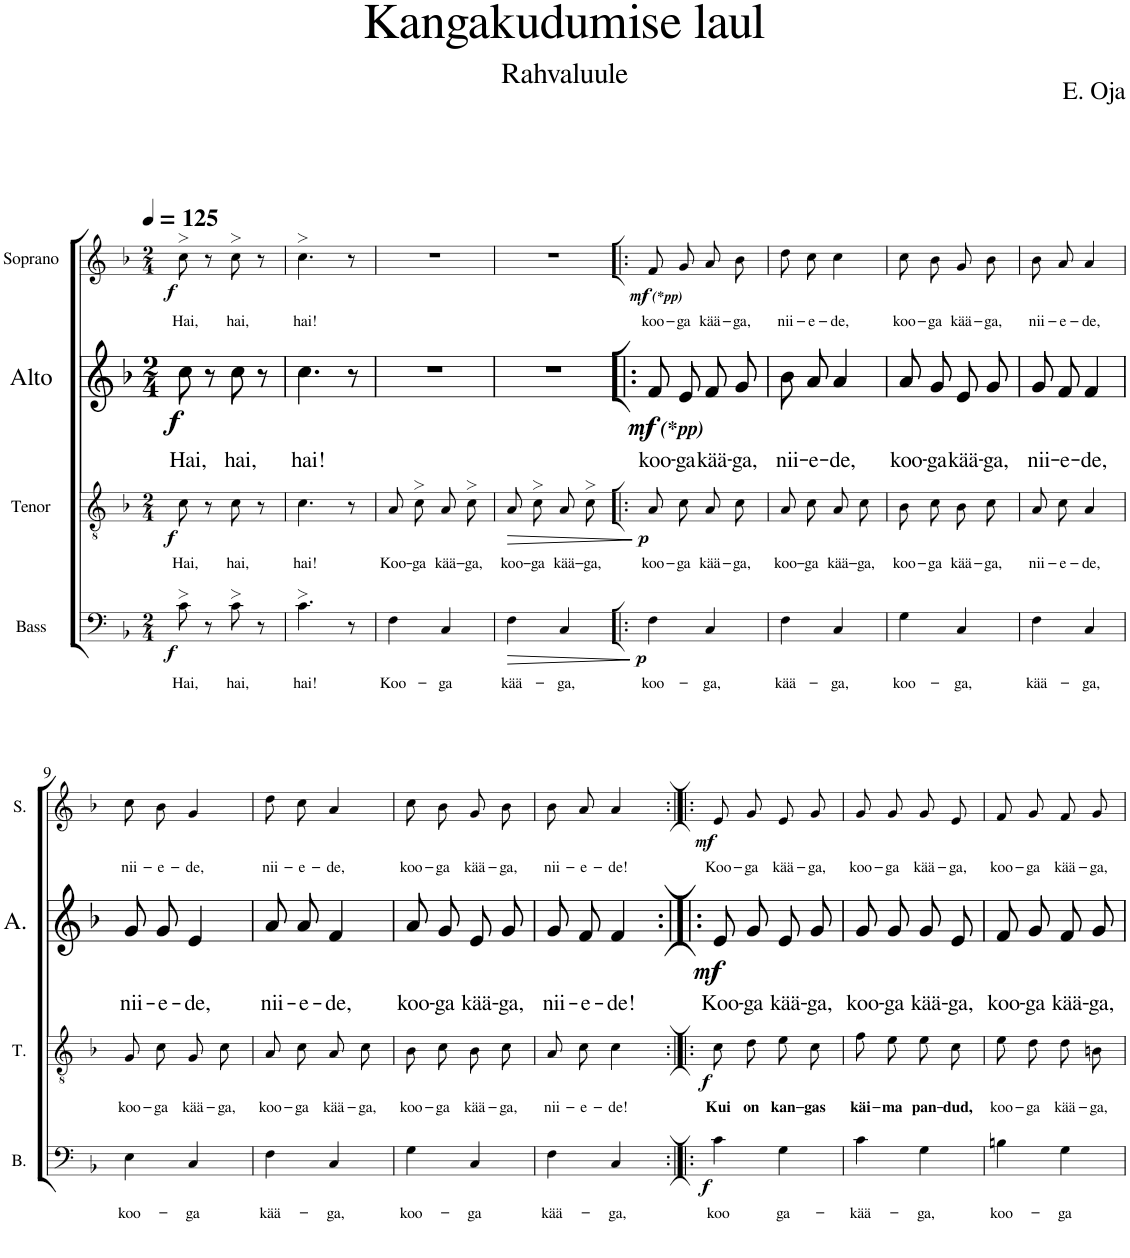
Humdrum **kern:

**kern	**text	**dynam	**kern	**text	**dynam	**kern	**text	**dynam	**kern	**text	**dynam
*part4	*part4	*part4	*part3	*part3	*part3	*part2	*part2	*part2	*part1	*part1	*part1
*staff4	*staff4	*staff4	*staff3	*staff3	*staff3	*staff2	*staff2	*staff2	*staff1	*staff1	*staff1
*I"Bass	*	*	*I"Tenor	*	*	*I"Alto	*	*	*I"Soprano	*	*
*I'B.	*	*	*I'T.	*	*	*I'A.	*	*	*I'S.	*	*
*stria5	*	*	*stria5	*	*	*	*	*	*stria5	*	*
*clefF4	*	*	*clefGv2	*	*	*clefG2	*	*	*clefG2	*	*
*k[b-]	*	*	*k[b-]	*	*	*k[b-]	*	*	*k[b-]	*	*
*M2/4	*	*	*M2/4	*	*	*M2/4	*	*	*M2/4	*	*
*MM125	*	*	*MM125	*	*	*MM125	*	*	*MM125	*	*
=1	=1	=1	=1	=1	=1	=1	=1	=1	=1	=1	=1
!	!LO:LY:b	!LO:DY:b	!	!LO:LY:b	!LO:DY:b	!	!LO:LY:b	!LO:DY:b	!	!LO:LY:b	!LO:DY:b
8c>\	Hai,	f	8c\	Hai,	f	8cc\	Hai,	f	8cc>\	Hai,	f
8r	.	.	8r	.	.	8r	.	.	8r	.	.
!	!LO:LY:b	!	!	!LO:LY:b	!	!	!LO:LY:b	!	!	!LO:LY:b	!
8c>\	hai,	.	8c\	hai,	.	8cc\	hai,	.	8cc>\	hai,	.
8r	.	.	8r	.	.	8r	.	.	8r	.	.
=2	=2	=2	=2	=2	=2	=2	=2	=2	=2	=2	=2
!	!LO:LY:b	!	!	!LO:LY:b	!	!	!LO:LY:b	!	!	!LO:LY:b	!
4.c>\	hai!	.	4.c\	hai!	.	4.cc\	hai!	.	4.cc>\	hai!	.
8r	.	.	8r	.	.	8r	.	.	8r	.	.
=3	=3	=3	=3	=3	=3	=3	=3	=3	=3	=3	=3
!	!LO:LY:b	!	!	!LO:LY:b	!	!	!	!	!	!	!
4F\	Koo-	.	8A\L	Koo-	.	2r	.	.	2r	.	.
!	!	!	!	!LO:LY:b	!	!	!	!	!	!	!
.	.	.	8c>\J	-ga	.	.	.	.	.	.	.
!	!LO:LY:b	!	!	!LO:LY:b	!	!	!	!	!	!	!
4C/	-ga	.	8A\L	kää-	.	.	.	.	.	.	.
!	!	!	!	!LO:LY:b	!	!	!	!	!	!	!
.	.	.	8c>\J	-ga,	.	.	.	.	.	.	.
=4	=4	=4	=4	=4	=4	=4	=4	=4	=4	=4	=4
!	!LO:LY:b	!LO:HP:b	!	!LO:LY:b	!LO:HP:b	!	!	!	!	!	!
4F\	kää-	>	8A\L	koo-	>	2r	.	.	2r	.	.
!	!	!	!	!LO:LY:b	!	!	!	!	!	!	!
.	.	.	8c>\J	-ga	.	.	.	.	.	.	.
!	!LO:LY:b	!	!	!LO:LY:b	!	!	!	!	!	!	!
4C/	-ga,	.	8A\L	kää-	.	.	.	.	.	.	.
!	!	!	!	!LO:LY:b	!	!	!	!	!	!	!
.	.	.	8c>\J	-ga,	.	.	.	.	.	.	.
.	.	]	.	.	]	.	.	.	.	.	.
=5!|:	=5!|:	=5!|:	=5!|:	=5!|:	=5!|:	=5!|:	=5!|:	=5!|:	=5!|:	=5!|:	=5!|:
!	!LO:LY:b	!LO:DY:b	!	!LO:LY:b	!LO:DY:b	!	!LO:LY:b	!LO:DY:b	!	!LO:LY:b	!
!	!	!	!	!	!	!	!	!LO:DY:n=1:b	!	!	!LO:DY:b
!	!	!	!	!	!	!	!	!	!	!	!LO:DY:n=1:b
4F\	koo-	p	8A\L	koo-	p	8f/L	koo-	mf other-dynamics	8f/L	koo-	mf other-dynamics
!	!	!	!	!LO:LY:b	!	!	!LO:LY:b	!	!	!LO:LY:b	!
.	.	.	8c\J	-ga	.	8e/J	-ga	.	8g/J	-ga	.
!	!LO:LY:b	!	!	!LO:LY:b	!	!	!LO:LY:b	!	!	!LO:LY:b	!
4C/	-ga,	.	8A\L	kää-	.	8f/L	kää-	.	8a/L	kää-	.
!	!	!	!	!LO:LY:b	!	!	!LO:LY:b	!	!	!LO:LY:b	!
.	.	.	8c\J	-ga,	.	8g/J	-ga,	.	8b-/J	-ga,	.
=6	=6	=6	=6	=6	=6	=6	=6	=6	=6	=6	=6
!	!LO:LY:b	!	!	!LO:LY:b	!	!	!LO:LY:b	!	!	!LO:LY:b	!
4F\	kää-	.	8A\L	koo-	.	8b-/L	nii-	.	8dd\L	nii-	.
!	!	!	!	!LO:LY:b	!	!	!LO:LY:b	!	!	!LO:LY:b	!
.	.	.	8c\J	-ga	.	8a/J	-e-	.	8cc\J	-e-	.
!	!LO:LY:b	!	!	!LO:LY:b	!	!	!LO:LY:b	!	!	!LO:LY:b	!
4C/	-ga,	.	8A\L	kää-	.	4a/	-de,	.	4cc\	-de,	.
!	!	!	!	!LO:LY:b	!	!	!	!	!	!	!
.	.	.	8c\J	-ga,	.	.	.	.	.	.	.
=7	=7	=7	=7	=7	=7	=7	=7	=7	=7	=7	=7
!	!LO:LY:b	!	!	!LO:LY:b	!	!	!LO:LY:b	!	!	!LO:LY:b	!
4G\	koo-	.	8B-\L	koo-	.	8a/L	koo-	.	8cc\L	koo-	.
!	!	!	!	!LO:LY:b	!	!	!LO:LY:b	!	!	!LO:LY:b	!
.	.	.	8c\J	-ga	.	8g/J	-ga	.	8b-\J	-ga	.
!	!LO:LY:b	!	!	!LO:LY:b	!	!	!LO:LY:b	!	!	!LO:LY:b	!
4C/	-ga,	.	8B-\L	kää-	.	8e/L	kää-	.	8g/L	kää-	.
!	!	!	!	!LO:LY:b	!	!	!LO:LY:b	!	!	!LO:LY:b	!
.	.	.	8c\J	-ga,	.	8g/J	-ga,	.	8b-/J	-ga,	.
=8	=8	=8	=8	=8	=8	=8	=8	=8	=8	=8	=8
!	!LO:LY:b	!	!	!LO:LY:b	!	!	!LO:LY:b	!	!	!LO:LY:b	!
4F\	kää-	.	8A\L	nii-	.	8g/L	nii-	.	8b-/L	nii-	.
!	!	!	!	!LO:LY:b	!	!	!LO:LY:b	!	!	!LO:LY:b	!
.	.	.	8c\J	-e-	.	8f/J	-e-	.	8a/J	-e-	.
!	!LO:LY:b	!	!	!LO:LY:b	!	!	!LO:LY:b	!	!	!LO:LY:b	!
4C/	-ga,	.	4A/	-de,	.	4f/	-de,	.	4a/	-de,	.
!!LO:LB:g=z
=9	=9	=9	=9	=9	=9	=9	=9	=9	=9	=9	=9
!	!LO:LY:b	!	!	!LO:LY:b	!	!	!LO:LY:b	!	!	!LO:LY:b	!
4E\	koo-	.	8G/L	koo-	.	8g/L	nii-	.	8cc\L	nii-	.
!	!	!	!	!LO:LY:b	!	!	!LO:LY:b	!	!	!LO:LY:b	!
.	.	.	8c/J	-ga	.	8g/J	-e-	.	8b-\J	-e-	.
!	!LO:LY:b	!	!	!LO:LY:b	!	!	!LO:LY:b	!	!	!LO:LY:b	!
4C/	-ga	.	8G/L	kää-	.	4e/	-de,	.	4g/	-de,	.
!	!	!	!	!LO:LY:b	!	!	!	!	!	!	!
.	.	.	8c/J	-ga,	.	.	.	.	.	.	.
=10	=10	=10	=10	=10	=10	=10	=10	=10	=10	=10	=10
!	!LO:LY:b	!	!	!LO:LY:b	!	!	!LO:LY:b	!	!	!LO:LY:b	!
4F\	kää-	.	8A\L	koo-	.	8a/L	nii-	.	8dd\L	nii-	.
!	!	!	!	!LO:LY:b	!	!	!LO:LY:b	!	!	!LO:LY:b	!
.	.	.	8c\J	-ga	.	8a/J	-e-	.	8cc\J	-e-	.
!	!LO:LY:b	!	!	!LO:LY:b	!	!	!LO:LY:b	!	!	!LO:LY:b	!
4C/	-ga,	.	8A\L	kää-	.	4f/	-de,	.	4a/	-de,	.
!	!	!	!	!LO:LY:b	!	!	!	!	!	!	!
.	.	.	8c\J	-ga,	.	.	.	.	.	.	.
=11	=11	=11	=11	=11	=11	=11	=11	=11	=11	=11	=11
!	!LO:LY:b	!	!	!LO:LY:b	!	!	!LO:LY:b	!	!	!LO:LY:b	!
4G\	koo-	.	8B-\L	koo-	.	8a/L	koo-	.	8cc\L	koo-	.
!	!	!	!	!LO:LY:b	!	!	!LO:LY:b	!	!	!LO:LY:b	!
.	.	.	8c\J	-ga	.	8g/J	-ga	.	8b-\J	-ga	.
!	!LO:LY:b	!	!	!LO:LY:b	!	!	!LO:LY:b	!	!	!LO:LY:b	!
4C/	-ga	.	8B-\L	kää-	.	8e/L	kää-	.	8g/L	kää-	.
!	!	!	!	!LO:LY:b	!	!	!LO:LY:b	!	!	!LO:LY:b	!
.	.	.	8c\J	-ga,	.	8g/J	-ga,	.	8b-/J	-ga,	.
=12	=12	=12	=12	=12	=12	=12	=12	=12	=12	=12	=12
!	!LO:LY:b	!	!	!LO:LY:b	!	!	!LO:LY:b	!	!	!LO:LY:b	!
4F\	kää-	.	8A\L	nii-	.	8g/L	nii-	.	8b-/L	nii-	.
!	!	!	!	!LO:LY:b	!	!	!LO:LY:b	!	!	!LO:LY:b	!
.	.	.	8c\J	-e-	.	8f/J	-e-	.	8a/J	-e-	.
!	!LO:LY:b	!	!	!LO:LY:b	!	!	!LO:LY:b	!	!	!LO:LY:b	!
4C/	-ga,	.	4c\	-de!	.	4f/	-de!	.	4a/	-de!	.
=13:|!|:	=13:|!|:	=13:|!|:	=13:|!|:	=13:|!|:	=13:|!|:	=13:|!|:	=13:|!|:	=13:|!|:	=13:|!|:	=13:|!|:	=13:|!|:
!	!LO:LY:b	!LO:DY:b	!	!LO:LY:b	!LO:DY:b	!	!LO:LY:b	!LO:DY:b	!	!LO:LY:b	!LO:DY:b
4c\	koo	f	8c\L	Kui	f	8e/L	Koo-	mf	8e/L	Koo-	mf
!	!	!	!	!LO:LY:b	!	!	!LO:LY:b	!	!	!LO:LY:b	!
.	.	.	8d\J	on	.	8g/J	-ga	.	8g/J	-ga	.
!	!LO:LY:b	!	!	!LO:LY:b	!	!	!LO:LY:b	!	!	!LO:LY:b	!
4G\	ga-	.	8e\L	kan-	.	8e/L	kää-	.	8e/L	kää-	.
!	!	!	!	!LO:LY:b	!	!	!LO:LY:b	!	!	!LO:LY:b	!
.	.	.	8c\J	-gas	.	8g/J	-ga,	.	8g/J	-ga,	.
=14	=14	=14	=14	=14	=14	=14	=14	=14	=14	=14	=14
!	!LO:LY:b	!	!	!LO:LY:b	!	!	!LO:LY:b	!	!	!LO:LY:b	!
4c\	-kää-	.	8f\L	käi-	.	8g/L	koo-	.	8g/L	koo-	.
!	!	!	!	!LO:LY:b	!	!	!LO:LY:b	!	!	!LO:LY:b	!
.	.	.	8e\J	-ma	.	8g/J	-ga	.	8g/J	-ga	.
!	!LO:LY:b	!	!	!LO:LY:b	!	!	!LO:LY:b	!	!	!LO:LY:b	!
4G\	-ga,	.	8e\L	pan-	.	8g/L	kää-	.	8g/L	kää-	.
!	!	!	!	!LO:LY:b	!	!	!LO:LY:b	!	!	!LO:LY:b	!
.	.	.	8c\J	-dud,	.	8e/J	-ga,	.	8e/J	-ga,	.
=15	=15	=15	=15	=15	=15	=15	=15	=15	=15	=15	=15
!	!LO:LY:b	!	!	!LO:LY:b	!	!	!LO:LY:b	!	!	!LO:LY:b	!
4Bn\	koo-	.	8e\L	koo-	.	8f/L	koo-	.	8f/L	koo-	.
!	!	!	!	!LO:LY:b	!	!	!LO:LY:b	!	!	!LO:LY:b	!
.	.	.	8d\J	-ga	.	8g/J	-ga	.	8g/J	-ga	.
!	!LO:LY:b	!	!	!LO:LY:b	!	!	!LO:LY:b	!	!	!LO:LY:b	!
4G\	-ga	.	8d\L	kää-	.	8f/L	kää-	.	8f/L	kää-	.
!	!	!	!	!LO:LY:b	!	!	!LO:LY:b	!	!	!LO:LY:b	!
.	.	.	8Bn\J	-ga,	.	8g/J	-ga,	.	8g/J	-ga,	.
=	=	=	=	=	=	=	=	=	=	=	=
*-	*-	*-	*-	*-	*-	*-	*-	*-	*-	*-	*-
